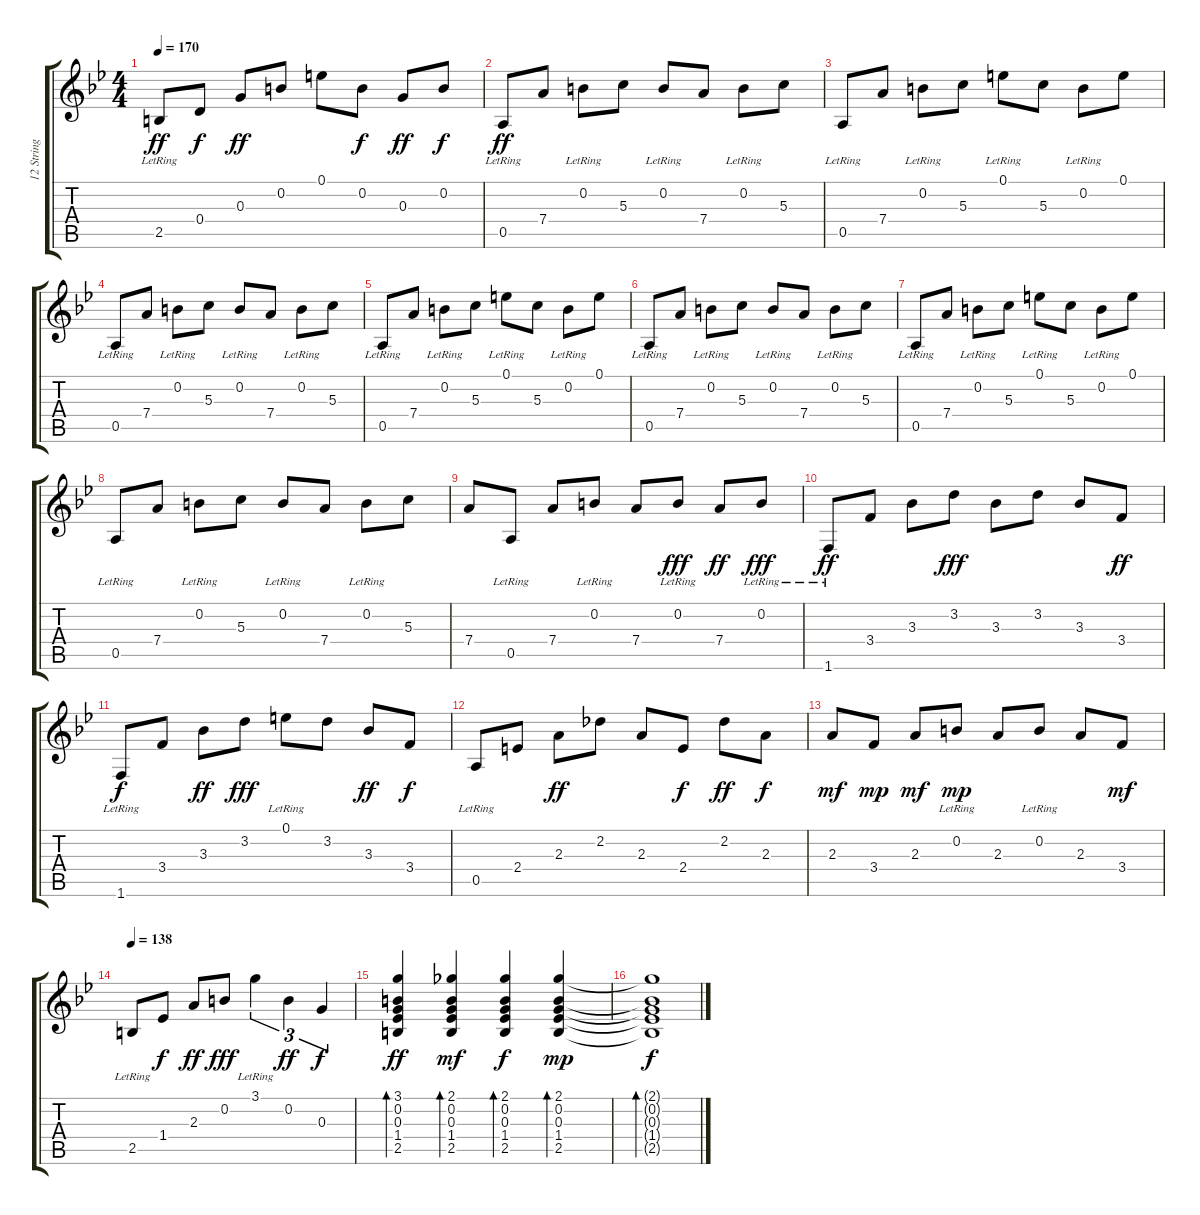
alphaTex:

\track ("12 String Guitar" "12 String ") {instrument acousticguitarnylon}
\staff {score tabs}
\tuning (E4 B3 G3 D3 A2 E2) {hide}
\ts (4 4)
\tempo 170
\clef g2
\ks gminor
2.5{lr}.8{dy ff} 0.4.8{dy f} 0.3.8{dy ff} 0.2.8 0.1.8 0.2.8{dy f} 0.3.8{dy ff} 0.2.8{dy f} |
0.5{lr}.8{dy ff} 7.4.8 0.2{lr}.8 5.3.8 0.2{lr}.8 7.4.8 0.2{lr}.8 5.3.8 |
0.5{lr}.8 7.4.8 0.2{lr}.8 5.3.8 0.1{lr}.8 5.3.8 0.2{lr}.8 0.1.8 |
0.5{lr}.8 7.4.8 0.2{lr}.8 5.3.8 0.2{lr}.8 7.4.8 0.2{lr}.8 5.3.8 |
0.5{lr}.8 7.4.8 0.2{lr}.8 5.3.8 0.1{lr}.8 5.3.8 0.2{lr}.8 0.1.8 |
0.5{lr}.8 7.4.8 0.2{lr}.8 5.3.8 0.2{lr}.8 7.4.8 0.2{lr}.8 5.3.8 |
0.5{lr}.8 7.4.8 0.2{lr}.8 5.3.8 0.1{lr}.8 5.3.8 0.2{lr}.8 0.1.8 |
0.5{lr}.8 7.4.8 0.2{lr}.8 5.3.8 0.2{lr}.8 7.4.8 0.2{lr}.8 5.3.8 |
7.4.8 0.5{lr}.8 7.4.8 0.2{lr}.8 7.4.8 0.2{lr}.8{dy fff} 7.4.8{dy ff} 0.2{lr}.8{dy fff} |
1.6{lr}.8{dy ff} 3.4.8 3.3.8 3.2.8{dy fff} 3.3.8 3.2.8 3.3.8 3.4.8{dy ff} |
1.6{lr}.8{dy f} 3.4.8 3.3.8{dy ff} 3.2.8{dy fff} 0.1{lr}.8 3.2.8 3.3.8{dy ff} 3.4.8{dy f} |
0.5{lr}.8 2.4.8 2.3.8{dy ff} 2.2.8 2.3.8 2.4.8{dy f} 2.2.8{dy ff} 2.3.8{dy f} |
2.3.8{dy mf} 3.4.8{dy mp} 2.3.8{dy mf} 0.2{lr}.8{dy mp} 2.3.8 0.2{lr}.8 2.3.8 3.4.8{dy mf} |
\tempo 138
2.5{lr}.8 1.4.8{dy f} 2.3.8{dy ff} 0.2.8{dy fff} 3.1{lr}.4{tu (3 2)} 0.2.4{tu (3 2) dy ff} 0.3.4{tu (3 2) dy f} |
(3.1 0.2 0.3 1.4 2.5).4{bd 480 dy ff} (2.1 0.2 0.3 1.4 2.5).4{bd 480 dy mf} (2.1 0.2 0.3 1.4 2.5).4{bd 480 dy f} (2.1 0.2 0.3 1.4 2.5).4{bd 480 dy mp} |
(2.1{t} 0.2{t} 0.3{t} 1.4{t} 2.5{t}).1{bd 480 dy f}
